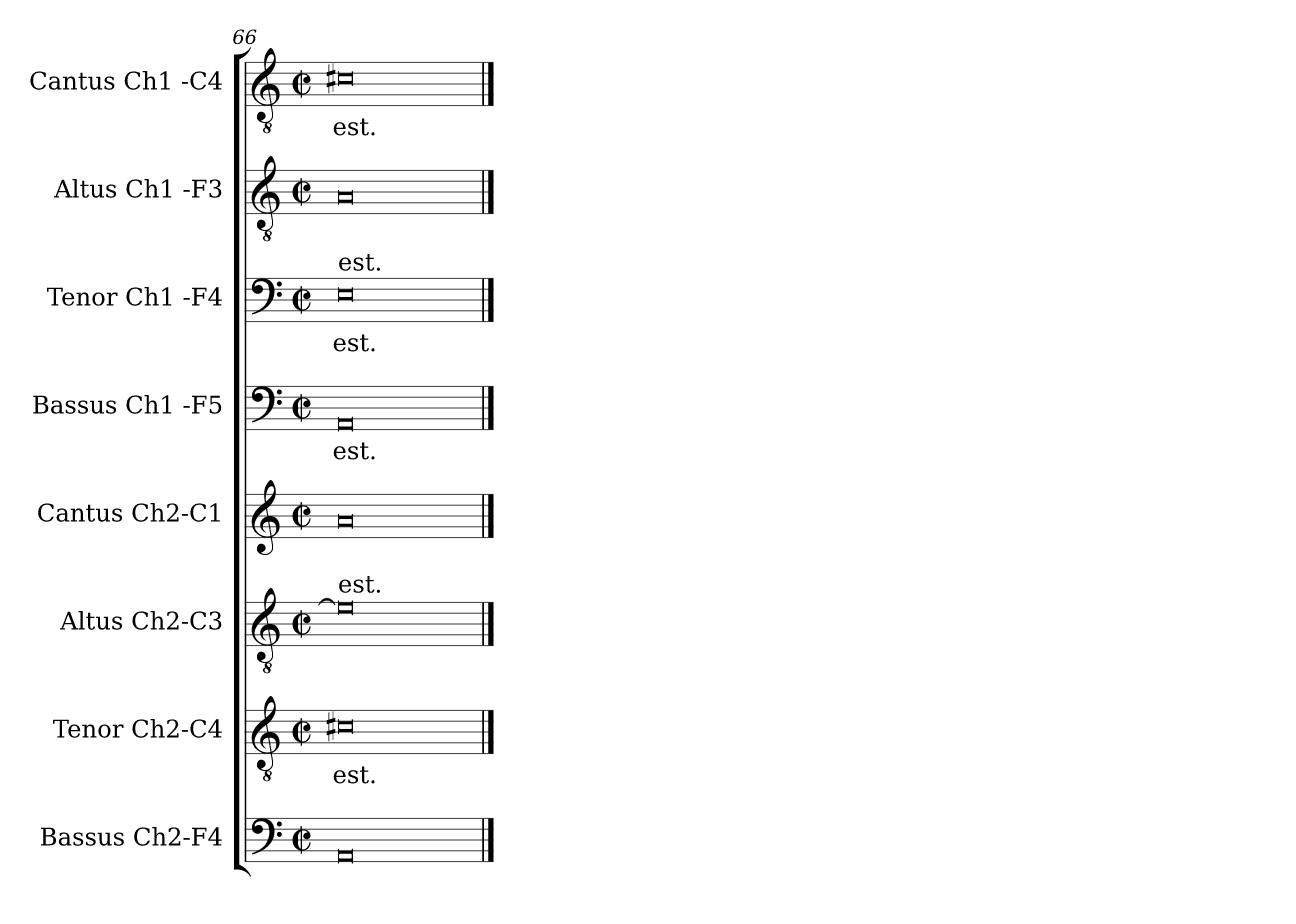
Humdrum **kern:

**kern	**kern	**text	**kern	**kern	**kern	**text	**kern	**text	**kern	**kern	**text
*part8	*part7	*part7	*part6	*part5	*part4	*part4	*part3	*part3	*part2	*part1	*part1
*staff8	*staff7	*staff7	*staff6	*staff5	*staff4	*staff4	*staff3	*staff3	*staff2	*staff1	*staff1
*I"Bassus Ch2-F4	*I"Tenor Ch2-C4	*	*I"Altus Ch2-C3	*I"Cantus Ch2-C1	*I"Bassus Ch1 -F5	*	*I"Tenor Ch1 -F4	*	*I"Altus Ch1 -F3	*I"Cantus Ch1 -C4	*
*I'B2	*I'T2	*	*I'A2	*I'C2	*I'B1	*	*I'T1	*	*I'A1	*I'C1	*
*clefF4	*clefGv2	*	*clefGv2	*clefG2	*clefF4	*	*clefF4	*	*clefGv2	*clefGv2	*
*k[]	*k[]	*	*k[]	*k[]	*k[]	*	*k[]	*	*k[]	*k[]	*
*M2/2	*M2/2	*	*M2/2	*M2/2	*M2/2	*	*M2/2	*	*M2/2	*M2/2	*
*met(c|)	*met(c|)	*	*met(c|)	*met(c|)	*met(c|)	*	*met(c|)	*	*met(c|)	*met(c|)	*
=66	=66	=66	=66	=66	=66	=66	=66	=66	=66	=66	=66
!	!	!	!	!	!	!	!LO:TX:a:t=est.	!	!	!	!
!	!	!	!LO:TX:a:t=est.	!	!	!	!	!	!	!	!
!	!	!LO:LY:b	!	!	!	!LO:LY:b	!	!LO:LY:b	!	!	!LO:LY:b
0AA	0c#X	est.	0e]	0a	0AA	est.	0E	est.	0A	0c#X	est.
==	==	==	==	==	==	==	==	==	==	==	==
*-	*-	*-	*-	*-	*-	*-	*-	*-	*-	*-	*-
